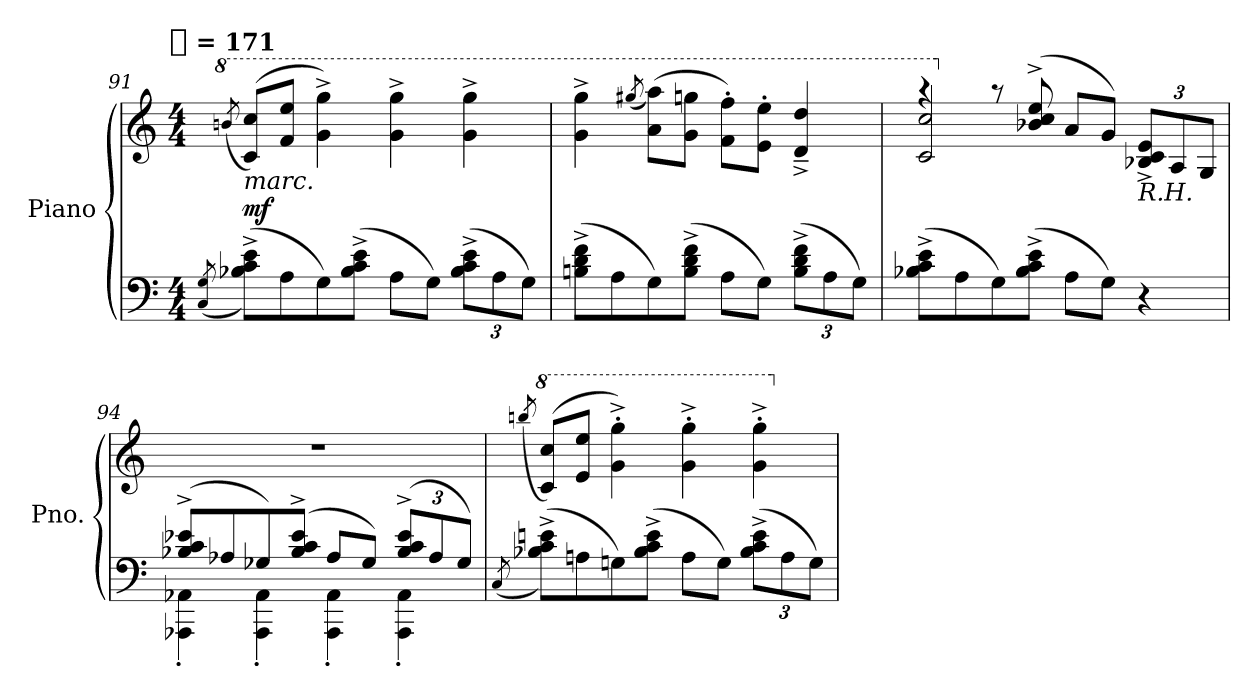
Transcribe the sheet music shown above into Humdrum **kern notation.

**kern	**kern	**dynam
*part1	*part1	*part1
*staff2	*staff1	*staff1/2
*I"Piano	*	*
*I'Pno.	*	*
*clefF4	*clefG2	*
*k[]	*k[]	*
*C:	*C:	*
!!LO:TX:omd:t=[quarter] = 171
*M4/4	*M4/4	*
*MM171	*MM171	*
*	*8va	*
=91	=91	=91
(8qC/ 8qG/	(8qbbn/	.
!	!LO:TX:b:i:t=marc.	!
(8B-X^ 8c^ 8e^L)	(8cc 8cccL)	mf
8A	8ff 8eeeJ	.
8G)	4gg^ 4ggg^)	.
(8B-^ 8c^ 8e^J	.	.
8AL	4gg^ 4ggg^	.
8GJ)	.	.
(12B-^ 12c^ 12e^L	4gg^ 4ggg^	.
12A	.	.
12GJ)	.	.
=92	=92	=92
(8Bn^ 8d^ 8f^L	4gg^ 4ggg^	.
8A	.	.
.	(8qggg#X/	.
8G)	(8aa 8aaaL)	.
(8B^ 8d^ 8f^J	8gg 8gggnJ	.
8AL	8ff' 8fff'L)	.
8GJ)	8ee' 8eee'J	.
(12B^ 12d^ 12f^L	4dd~^ 4ddd~^	.
12A	.	.
12GJ)	.	.
=93	=93	=93
*	*^	*
(8B-X^ 8c^ 8e^L	4r	2cc/ 2ccc/	.
8A	.	.	.
*	*X8va	*	*
8G)	8r	.	.
(8B-^ 8c^ 8e^J	(8b-X^ 8cc^ 8ee^	.	.
8AL	8aL	2ryy	.
8GJ)	8gJ)	.	.
!	!LO:TX:b:i:t=R.H.	!	!
4r	12B-X^/ 12c^/ 12e^/L	.	.
.	12A/	.	.
.	12G/J	.	.
*	*v	*v	*
=94	=94	=94
*^	*	*
(8B-X^ 8c^ 8e-X^L	4AAA-X' 4AA-X'	1r	.
8A-X	.	.	.
8G-X)	4AAA-' 4AA-'	.	.
(8B-^ 8c^ 8e-^J	.	.	.
8A-L	4AAA-' 4AA-'	.	.
8G-J)	.	.	.
(12B-^ 12c^ 12e-^L	4AAA-' 4AA-'	.	.
12A-	.	.	.
12G-J)	.	.	.
*v	*v	*	*
=95	=95	=95
(8qC	(8qbbn/	.
*	*8va	*
(8B-X^ 8c^ 8en^L)	(8cc 8cccL)	.
8An	8ee 8eeeJ	.
8Gn)	4gg'^ 4ggg'^)	.
(8B-^ 8c^ 8e^J	.	.
8AL	4gg'^ 4ggg'^	.
8GJ)	.	.
(12B-^ 12c^ 12e^L	4gg'^ 4ggg'^	.
12A	.	.
12GJ)	.	.
*	*X8va	*
=	=	=
*-	*-	*-
